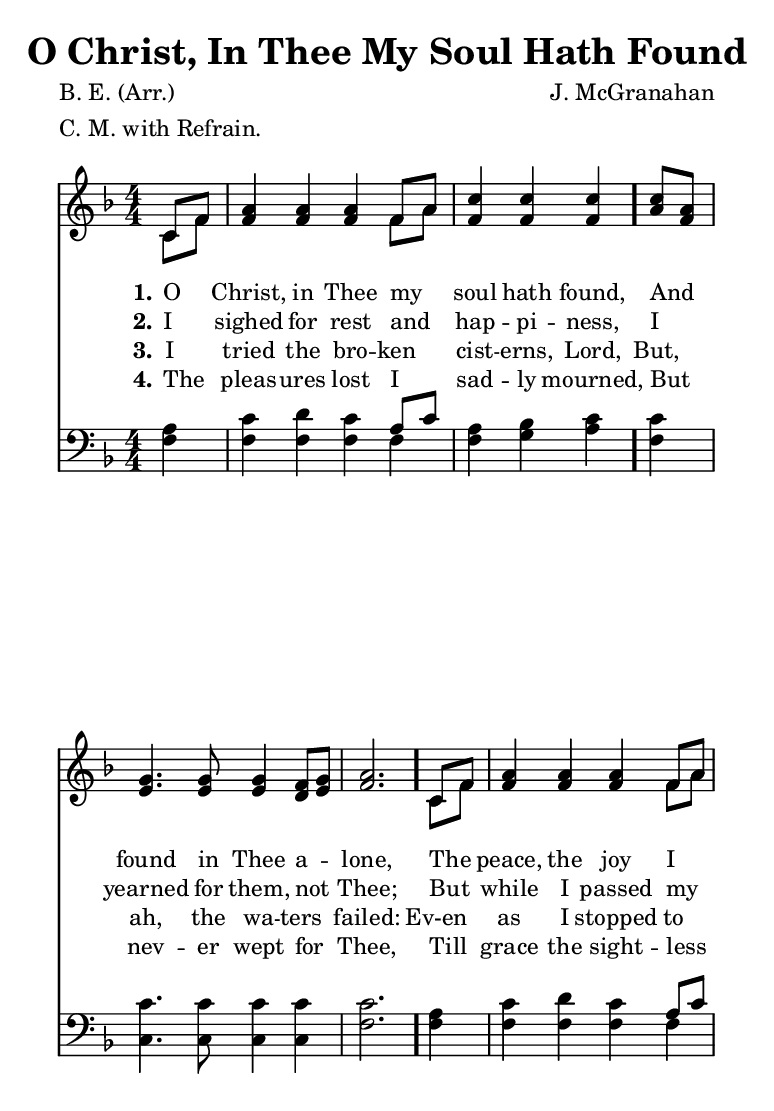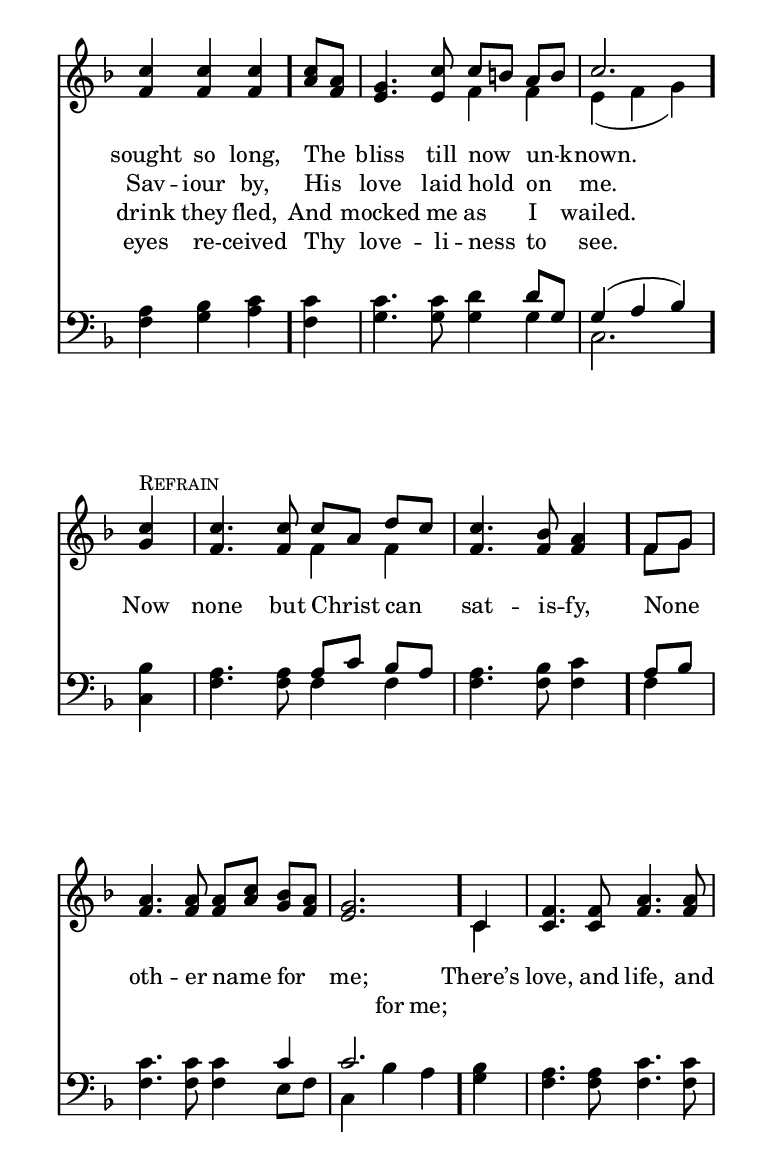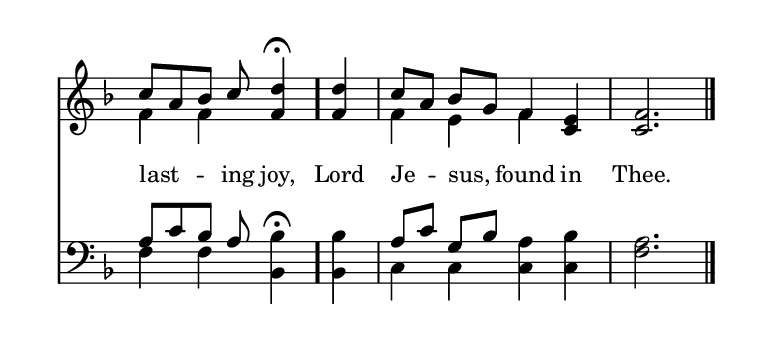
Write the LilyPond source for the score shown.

\include "common/global.ily"
\paper {
  \include "common/paper.ily"
  %ragged-bottom = ##t
  %ragged-last-bottom = ##t
  %systems-per-page = ##f
  %page-count = ##f
}

\header{
  hymnnumber = "106"
  title = "O Christ, In Thee My Soul Hath Found"
  tunename = ""
  meter = "C. M. with Refrain."
  poet = "B. E. (Arr.)"
  composer = "J. McGranahan"
  %copyright = ""
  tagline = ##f
}

% for fermata in MIDI
ta = { \tempo 4=80 }
tb = { \tempo 4=32 }

patternAA = { }

global = {
  \include "common/overrides.ily"
  \override Staff.TimeSignature.style = #'numbered
  \time 4/4
  \override Score.MetronomeMark #'transparent = ##t % hide all fermata changes too
  \ta
  \key f \major
  \partial 4
  \autoBeamOff
}

notesSoprano = {
\global
\relative c' {

  c8[ f8] | a4 a4 a4 f8[ a8] | c4 c4 c4
  c8[ a8] | g4. g8 g4 f8[ g8] | a2.
  c,8[ f8] | a4 a4 a4 f8[ a8] | c4 c4 c4
  c8[ a8] | g4. c8 c8[ b!8] a8[ b8] | c2.

  << s^\markup { \small \caps "Refrain" }
  { c4 | c4. c8 c8[ a8] d8[ c8] | c4. bes8 a4 } >>
  f8[ g8] | a4. a8 a8[ c8] bes8[ a8] | g2.
  c,4 | f4. f8 a4. a8 | c8[ a8 bes8] c8 \tb d4 \fermata \ta
  d4 | c8[ a8] bes8[ g8] f4 e4 | f2.

  \bar "|."

}
}

notesAlto = {
\global
\relative e' {

  c8[ f8] | f4 f4 f4 f8[ a8] | f4 f4 f4
  a8[ f8] | e4. e8 e4 d8[ e8] | f2.
  c8[ f8] | f4 f4 f4 f8[ a8] | f4 f4 f4
  a8[ f8] | e4. e8 f4 f4 | e4( f4 g4)

  g4 | f4. f8 f4 f4 | f4. f8 f4
  f8[ g8] | f4. f8 f8[ a8] g8[ f8] | e2.
  c4 | c4. c8 f4. f8 | f4 f4 f4
  f4 | f4 e4 f4 c4 | c2.

}
}

notesTenor = {
\global
\relative a {

  a4 | c4 d4 c4 a8[ c8] | a4 bes4 c4
  c4 | c4. c8 c4 c4 | c2.
  a4 | c4 d4 c4 a8[ c8] | a4 bes4 c4
  c4 | c4. c8 d4 d8[ g,8] | g4( a4 bes4)

  bes4 | a4. a8 a8[ c8] bes8[ a8] | a4. bes8 c4 
  a8[ bes8] | c4. c8 c4 c4 | c2.
  bes4 | a4. a8 c4. c8 | a8[ c8 bes8] a8 bes4
  bes4 | a8[ c8] g8[ bes8] a4 bes4 | a2.

}
}

notesBass = {
\global
\relative f {

  f4 | f4 f4 f4 f4 | f4 g4 a4
  f4 | c4. c8 c4 c4 | f2.
  f4 | f4 f4 f4 f4 | f4 g4 a4
  f4 | g4. g8 g4 g4 | c,2.

  c4 | f4. f8 f4 f4 | f4. f8 f4
  f4 | f4. f8 f4 e8[ f8] | c4 bes'4 a4
  g4 | f4. f8 f4. f8 | f4 f4 bes,4 \fermata
  bes4 | c4 c4 c4 c4 | f2.

}
}

Refrain = \lyricmode {

Now none but Christ can sat -- is -- fy, \bar "."
None oth -- er name for me; \bar "."
There’s love, and life, and last -- ing joy, \bar "."
Lord Je -- sus, found in Thee. \bar "."

}

wordsA = \lyricmode {
\set stanza = "1."

O Christ, in Thee my soul hath found, \bar "."
And found in Thee a -- lone, \bar "."
The peace, the joy I sought so long, \bar "."
The bliss till now un -- known. \bar "."

}

wordsB = \lyricmode {
\set stanza = "2."

I sighed for rest and hap -- pi -- ness,
I yearned for them, not Thee;
But while I passed my Sav -- iour by,
His love laid hold on me.

\Refrain

}

wordsC = \lyricmode {
\set stanza = "3."

I tried the bro -- ken cist -- erns, Lord,
But, ah, the wa -- ters failed:
Ev-en as I stopped to drink they fled,
And mocked me as I wailed.

}

wordsD = \lyricmode {
\set stanza = "4."

The pleas -- ures lost I sad -- ly mourned,
But nev -- er wept for Thee,
Till grace the sight -- less eyes re -- ceived
Thy love -- li -- ness to see.

}

underWords = \lyricmode {

{ \repeat unfold 41 { \skip 4 } }
\markup { \with-color #white { _ } } for me;

}

\score {
  \context ChoirStaff <<
    \context Staff = upper <<
      \set ChoirStaff.systemStartDelimiter = #'SystemStartBar
      \set ChoirStaff.printPartCombineTexts = ##f
      \partcombine #'(2 . 9) \notesSoprano \notesAlto
      \context NullVoice = sopranos { \voiceOne << \notesSoprano >> }
      \context NullVoice = altos { \voiceTwo << \notesAlto >> }
      \context Lyrics = one   \lyricsto sopranos \wordsA
      \context Lyrics = two   \lyricsto sopranos \wordsB
      \context Lyrics = three \lyricsto sopranos \wordsC
      \context Lyrics = four  \lyricsto sopranos \wordsD
    >>
    \context Staff = men <<
      \clef bass
      \set ChoirStaff.printPartCombineTexts = ##f
      \partcombine #'(2 . 9) \notesTenor \notesBass
      \context NullVoice = tenors { \voiceOne << \notesTenor >> }
      \context NullVoice = basses { \voiceTwo << \notesBass >> }
    >>
    \context Lyrics = three \lyricsto basses \underWords
  >>
  \layout {
    \include "common/layout.ily"
  }
  \midi{
    \include "common/midi.ily"
  }
}

\version "2.19.49"  % necessary for upgrading to future LilyPond versions.

% vi:set et ts=2 sw=2 ai nocindent syntax=lilypond:
